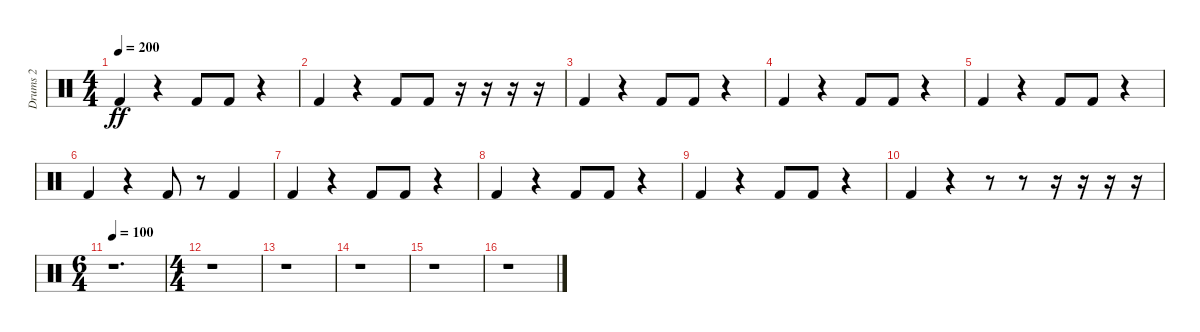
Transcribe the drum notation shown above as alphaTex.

\track ("Drums 2" "Drums 2") {instrument percussion}
\staff {score}
\articulation defaults
\ts (4 4)
\tempo 200
\clef neutral
\ks c "Kick (hit) 2".4{dy ff}
r.4 "Kick (hit) 2".8 "Kick (hit) 2".8 r.4 |
"Kick (hit) 2".4 r.4 "Kick (hit) 2".8 "Kick (hit) 2".8 r.16 r.16 r.16 r.16 |
"Kick (hit) 2".4 r.4 "Kick (hit) 2".8 "Kick (hit) 2".8 r.4 |
"Kick (hit) 2".4 r.4 "Kick (hit) 2".8 "Kick (hit) 2".8 r.4 |
"Kick (hit) 2".4 r.4 "Kick (hit) 2".8 "Kick (hit) 2".8 r.4 |
"Kick (hit) 2".4 r.4 "Kick (hit) 2".8 r.8 "Kick (hit) 2".4 |
"Kick (hit) 2".4 r.4 "Kick (hit) 2".8 "Kick (hit) 2".8 r.4 |
"Kick (hit) 2".4 r.4 "Kick (hit) 2".8 "Kick (hit) 2".8 r.4 |
"Kick (hit) 2".4 r.4 "Kick (hit) 2".8 "Kick (hit) 2".8 r.4 |
"Kick (hit) 2".4 r.4 r.8 r.8 r.16 r.16 r.16 r.16 |
\ts (6 4)
\tempo 100
r.1{d} |
\ts (4 4)
r.1 |
r.1 |
r.1 |
r.1 |
r.1
